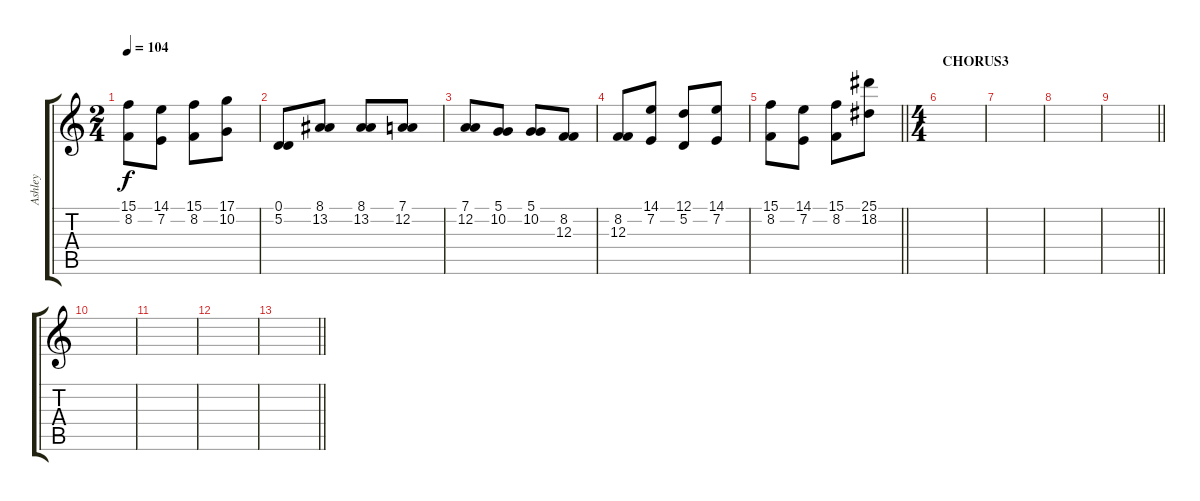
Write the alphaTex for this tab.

\track ("Ashley" "Ashley") {instrument stringensemble1}
\staff {score tabs}
\tuning (D4 A3 F3 C3 G2 D2) {hide}
\ts (2 4)
\tempo 104
\clef g2
\ks c
(15.1 8.2).8{dy f} (14.1 7.2).8 (15.1 8.2).8 (17.1 10.2).8 |
(0.1 5.2).8 (8.1 13.2).8 (8.1 13.2).8 (7.1 12.2).8 |
(7.1 12.2).8 (5.1 10.2).8 (5.1 10.2).8 (8.2 12.3).8 |
(8.2 12.3).8 (14.1 7.2).8 (12.1 5.2).8 (14.1 7.2).8 |
\barLineRight lightlight
(15.1 8.2).8 (14.1 7.2).8 (15.1 8.2).8 (25.1 18.2).8 |
\ts (4 4)
\section ("" "CHORUS3")
|
|
|
\barLineRight lightlight
|
|
|
|
\barLineRight lightlight
